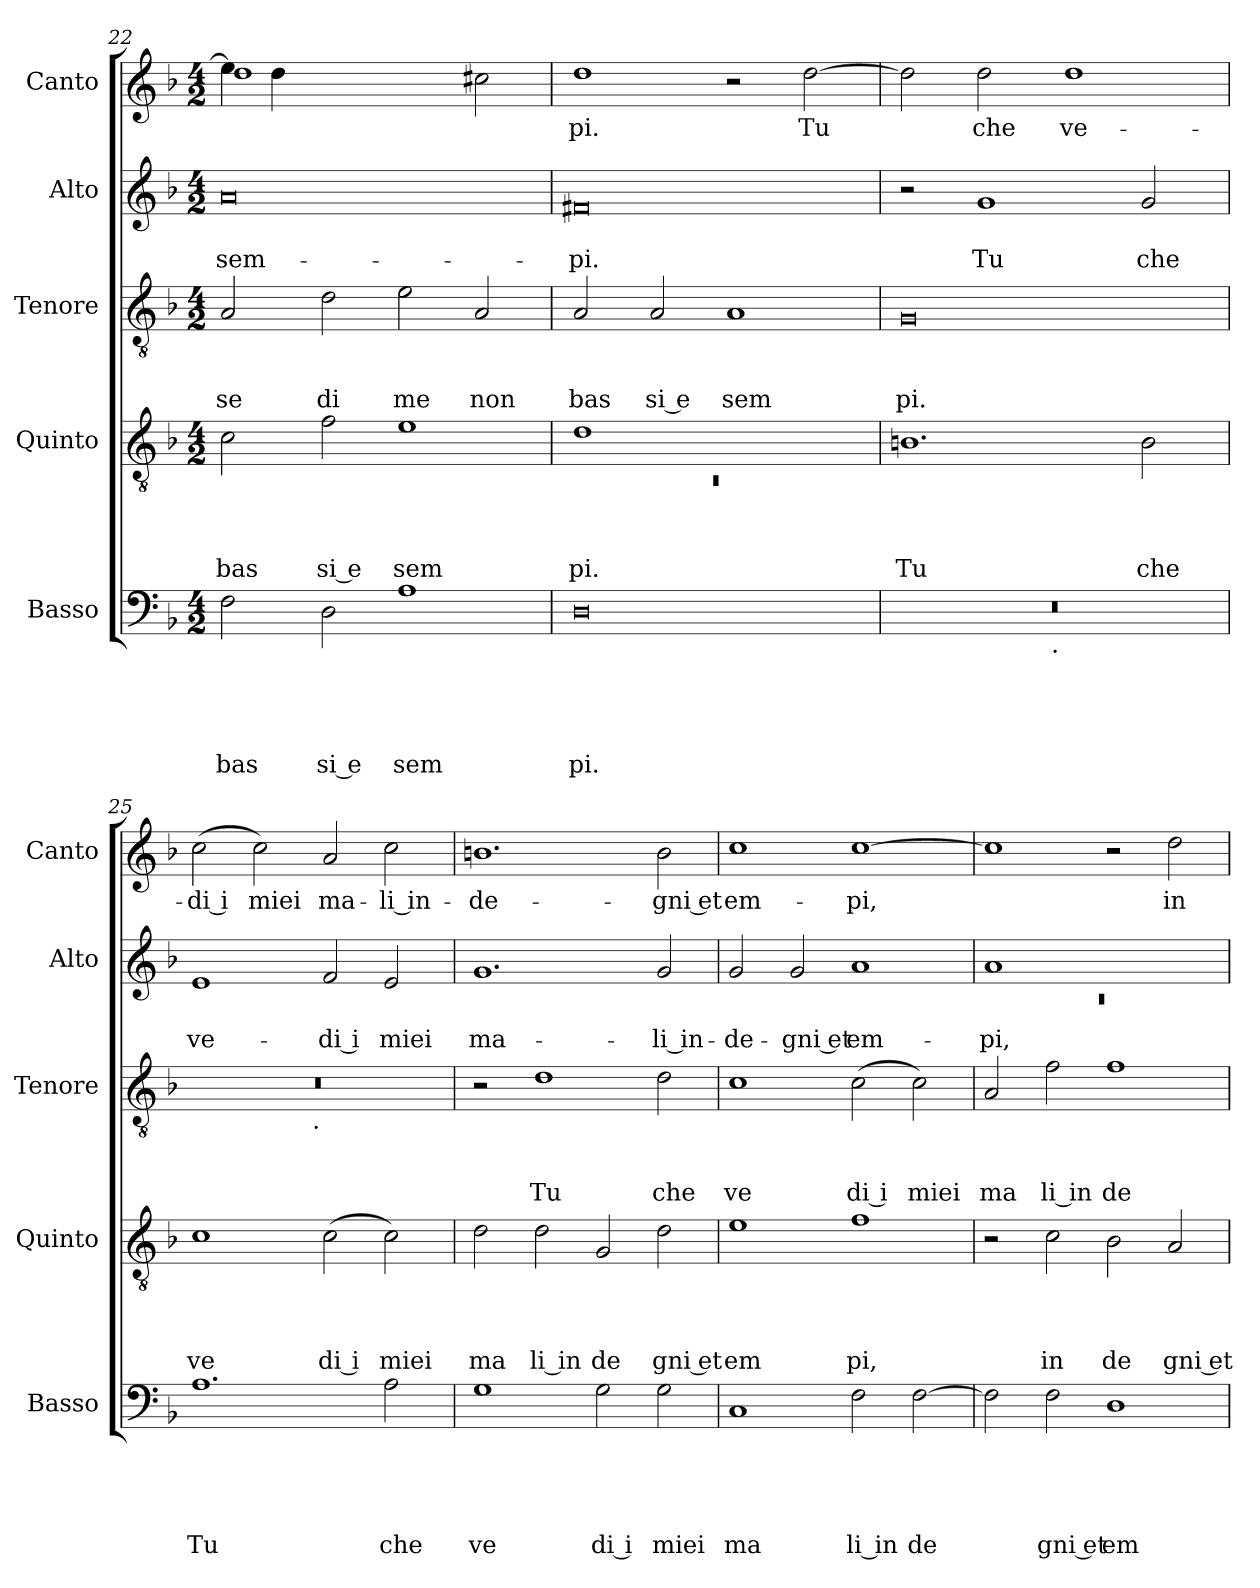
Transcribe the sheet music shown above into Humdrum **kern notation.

**kern	**text	**text	**text	**text	**text	**kern	**text	**text	**text	**text	**kern	**text	**text	**text	**kern	**text	**text	**kern	**text
*part5	*part5	*part5	*part5	*part5	*part5	*part4	*part4	*part4	*part4	*part4	*part3	*part3	*part3	*part3	*part2	*part2	*part2	*part1	*part1
*staff5	*staff5	*staff5	*staff5	*staff5	*staff5	*staff4	*staff4	*staff4	*staff4	*staff4	*staff3	*staff3	*staff3	*staff3	*staff2	*staff2	*staff2	*staff1	*staff1
*I"Basso	*	*	*	*	*	*I"Quinto	*	*	*	*	*I"Tenore	*	*	*	*I"Alto	*	*	*I"Canto	*
*I'Basso	*	*	*	*	*	*I'Quinto	*	*	*	*	*I'Tenore	*	*	*	*I'Alto	*	*	*I'Canto	*
!!LO:PB:g=z
*clefF4	*	*	*	*	*	*clefGv2	*	*	*	*	*clefGv2	*	*	*	*clefG2	*	*	*clefG2	*
*k[b-]	*	*	*	*	*	*k[b-]	*	*	*	*	*k[b-]	*	*	*	*k[b-]	*	*	*k[b-]	*
*F:	*	*	*	*	*	*F:	*	*	*	*	*F:	*	*	*	*F:	*	*	*F:	*
*M4/2	*	*	*	*	*	*M4/2	*	*	*	*	*M4/2	*	*	*	*M4/2	*	*	*M4/2	*
=22	=22	=22	=22	=22	=22	=22	=22	=22	=22	=22	=22	=22	=22	=22	=22	=22	=22	=22	=22
!	!	!	!	!	!LO:LY:b	!	!	!	!	!LO:LY:b	!	!	!	!LO:LY:b	!	!	!LO:LY:b	!	!
*	*	*	*	*	*	*	*	*	*	*	*	*	*	*	*	*	*	*^	*
2F\	.	.	.	.	bas	2c\	.	.	.	bas	2A/	.	.	se	0a	.	-sem-	4ee\]	1dd	.
.	.	.	.	.	.	.	.	.	.	.	.	.	.	.	.	.	.	4dd\	.	.
!	!	!	!	!	!LO:LY:b:rj	!	!	!	!	!LO:LY:b:rj	!	!	!	!LO:LY:b	!	!	!	!	!	!
(2D\	.	.	.	.	si e	2f\	.	.	.	si e	2d\	.	.	di	.	.	.	1ryy	.	.
!	!	!	!	!	!LO:LY:b	!	!	!	!	!LO:LY:b	!	!	!	!LO:LY:b	!	!	!	!	!	!
1A	.	.	.	.	sem	1e	.	.	.	sem	2e\	.	.	me	.	.	.	.	1ryy	.
!	!	!	!	!	!	!	!	!	!	!	!	!	!	!LO:LY:b	!	!	!	!	!	!
.	.	.	.	.	.	.	.	.	.	.	2A/	.	.	non	.	.	.	2cc#\	.	.
*	*	*	*	*	*	*	*	*	*	*	*	*	*	*	*	*	*	*v	*v	*
=23	=23	=23	=23	=23	=23	=23	=23	=23	=23	=23	=23	=23	=23	=23	=23	=23	=23	=23	=23
*	*	*	*	*	*	*^	*	*	*	*	*	*	*	*	*	*	*	*	*
!	!	!	!	!	!LO:LY:b	!	!LO:N:vis=1	!	!	!	!LO:LY:b	!	!	!	!LO:LY:b	!	!	!LO:LY:b	!	!LO:LY:b
0D	.	.	.	.	pi.	1d	0rC	.	.	.	pi.	2A/	.	.	bas	0f#X	.	-pi.	1dd	-pi.
!	!	!	!	!	!	!	!	!	!	!	!	!	!	!	!LO:LY:b:rj	!	!	!	!	!
.	.	.	.	.	.	.	.	.	.	.	.	2A/	.	.	si e	.	.	.	.	.
!	!	!	!	!	!	!	!	!	!	!	!	!	!	!	!LO:LY:b	!	!	!	!	!
.	.	.	.	.	.	1ryy	.	.	.	.	.	1A	.	.	sem	.	.	.	2r	.
!	!	!	!	!	!	!	!	!	!	!	!	!	!	!	!	!	!	!	!	!LO:LY:b
.	.	.	.	.	.	.	.	.	.	.	.	.	.	.	.	.	.	.	[>2dd\	Tu
*	*	*	*	*	*	*v	*v	*	*	*	*	*	*	*	*	*	*	*	*	*
=24	=24	=24	=24	=24	=24	=24	=24	=24	=24	=24	=24	=24	=24	=24	=24	=24	=24	=24	=24
!	!	!	!	!	!	!	!	!	!	!LO:LY:b	!	!	!	!LO:LY:b	!	!	!	!	!
*^	*	*	*	*	*	*	*	*	*	*	*	*	*	*	*	*	*	*	*
0r	2ryy	.	.	.	.	.	1.Bn	.	.	.	Tu	0G	.	.	pi.	2r	.	.	2dd\]	.
!	!	!	!	!	!	!	!	!	!	!	!	!	!	!	!	!	!	!LO:LY:b	!	!LO:LY:b
.	4...ryy	.	.	.	.	.	.	.	.	.	.	.	.	.	.	1g	.	Tu	2dd\	che
!	!LO:TX:b:t=.	!	!	!	!	!	!	!	!	!	!	!	!	!	!	!	!	!	!	!
.	1ryy	.	.	.	.	.	.	.	.	.	.	.	.	.	.	.	.	.	.	.
!	!	!	!	!	!	!	!	!	!	!	!	!	!	!	!	!	!	!	!	!LO:LY:b
.	.	.	.	.	.	.	.	.	.	.	.	.	.	.	.	.	.	.	1dd	ve-
!	!	!	!	!	!	!	!	!	!	!	!LO:LY:b	!	!	!	!	!	!	!LO:LY:b	!	!
.	.	.	.	.	.	.	2B\	.	.	.	che	.	.	.	.	2g/	.	che	.	.
.	32ryy	.	.	.	.	.	.	.	.	.	.	.	.	.	.	.	.	.	.	.
=25	=25	=25	=25	=25	=25	=25	=25	=25	=25	=25	=25	=25	=25	=25	=25	=25	=25	=25	=25	=25
!	!	!	!	!	!	!LO:LY:b	!	!	!	!	!LO:LY:b	!	!	!	!	!	!	!LO:LY:b	!	!LO:LY:b:rj
*v	*v	*	*	*	*	*	*	*	*	*	*	*^	*	*	*	*	*	*	*	*
1.A	.	.	.	.	Tu	1c	.	.	.	ve	0r	2ryy	.	.	.	1e	.	ve-	(<2cc\	-di i
!	!	!	!	!	!	!	!	!	!	!	!	!	!	!	!	!	!	!	!	!LO:LY:b
.	.	.	.	.	.	.	.	.	.	.	.	4...ryy	.	.	.	.	.	.	2cc\)	miei
!	!	!	!	!	!	!	!	!	!	!	!	!LO:TX:b:t=.	!	!	!	!	!	!	!	!
.	.	.	.	.	.	.	.	.	.	.	.	1ryy	.	.	.	.	.	.	.	.
!	!	!	!	!	!	!	!	!	!	!LO:LY:b:rj	!	!	!	!	!	!	!	!LO:LY:b:rj	!	!LO:LY:b
.	.	.	.	.	.	(<2c\	.	.	.	di i	.	.	.	.	.	2f/	.	-di i	2a/	ma-
!	!	!	!	!	!LO:LY:b	!	!	!	!	!LO:LY:b	!	!	!	!	!	!	!	!LO:LY:b	!	!LO:LY:b:rj
2A\	.	.	.	.	che	2c\)	.	.	.	miei	.	.	.	.	.	2e/	.	miei	2cc\	-li in-
.	.	.	.	.	.	.	.	.	.	.	.	32ryy	.	.	.	.	.	.	.	.
=26	=26	=26	=26	=26	=26	=26	=26	=26	=26	=26	=26	=26	=26	=26	=26	=26	=26	=26	=26	=26
!	!	!	!	!	!LO:LY:b	!	!	!	!	!LO:LY:b	!	!	!	!	!	!	!	!LO:LY:b	!	!LO:LY:b
*	*	*	*	*	*	*	*	*	*	*	*v	*v	*	*	*	*	*	*	*	*
1G	.	.	.	.	ve	2d\	.	.	.	ma	2r	.	.	.	1.g	.	ma-	1.bn	-de-
!	!	!	!	!	!	!	!	!	!	!LO:LY:b:rj	!	!	!	!LO:LY:b	!	!	!	!	!
.	.	.	.	.	.	2d\	.	.	.	li in	1d	.	.	Tu	.	.	.	.	.
!	!	!	!	!	!LO:LY:b:rj	!	!	!	!	!LO:LY:b	!	!	!	!	!	!	!	!	!
2G\	.	.	.	.	di i	2G/	.	.	.	de	.	.	.	.	.	.	.	.	.
!	!	!	!	!	!LO:LY:b	!	!	!	!	!LO:LY:b:rj	!	!	!	!LO:LY:b	!	!	!LO:LY:b:rj	!	!LO:LY:b:rj
2G\	.	.	.	.	miei	2d\	.	.	.	gni et	2d\	.	.	che	2g/	.	-li in-	2b\	-gni et
=27	=27	=27	=27	=27	=27	=27	=27	=27	=27	=27	=27	=27	=27	=27	=27	=27	=27	=27	=27
!	!	!	!	!	!LO:LY:b	!	!	!	!	!LO:LY:b	!	!	!	!LO:LY:b	!	!	!LO:LY:b	!	!LO:LY:b
1C	.	.	.	.	ma	1e	.	.	.	em	1c	.	.	ve	2g/	.	-de-	1cc	em-
!	!	!	!	!	!	!	!	!	!	!	!	!	!	!	!	!	!LO:LY:b:rj	!	!
.	.	.	.	.	.	.	.	.	.	.	.	.	.	.	2g/	.	-gni et	.	.
!	!	!	!	!	!LO:LY:b:rj	!	!	!	!	!LO:LY:b	!	!	!	!LO:LY:b:rj	!	!	!LO:LY:b	!	!LO:LY:b
2F\	.	.	.	.	li in	1f	.	.	.	pi,	(<2c\	.	.	di i	1a	.	em-	[>1cc	-pi,
!	!	!	!	!	!LO:LY:b	!	!	!	!	!	!	!	!	!LO:LY:b	!	!	!	!	!
[>2F\	.	.	.	.	de	.	.	.	.	.	2c\)	.	.	miei	.	.	.	.	.
=28	=28	=28	=28	=28	=28	=28	=28	=28	=28	=28	=28	=28	=28	=28	=28	=28	=28	=28	=28
*	*	*	*	*	*	*	*	*	*	*	*	*	*	*	*^	*	*	*	*
!	!	!	!	!	!	!	!	!	!	!	!	!	!	!LO:LY:b	!	!LO:N:vis=1	!	!LO:LY:b	!	!
2F\]	.	.	.	.	.	2r	.	.	.	.	2A/	.	.	ma	1a	0rc	.	-pi,	1cc]	.
!	!	!	!	!	!LO:LY:b:rj	!	!	!	!	!LO:LY:b	!	!	!	!LO:LY:b:rj	!	!	!	!	!	!
2F\	.	.	.	.	gni et	2c\	.	.	.	in	2f\	.	.	li in	.	.	.	.	.	.
!	!	!	!	!	!LO:LY:b	!	!	!	!	!LO:LY:b	!	!	!	!LO:LY:b	!	!	!	!	!	!
1D	.	.	.	.	em	2B-\	.	.	.	de	1f	.	.	de	1ryy	.	.	.	2r	.
!	!	!	!	!	!	!	!	!	!	!LO:LY:b:rj	!	!	!	!	!	!	!	!	!	!LO:LY:b
.	.	.	.	.	.	2A/	.	.	.	gni et	.	.	.	.	.	.	.	.	2dd\	in-
*	*	*	*	*	*	*	*	*	*	*	*	*	*	*	*v	*v	*	*	*	*
=	=	=	=	=	=	=	=	=	=	=	=	=	=	=	=	=	=	=	=
*-	*-	*-	*-	*-	*-	*-	*-	*-	*-	*-	*-	*-	*-	*-	*-	*-	*-	*-	*-
